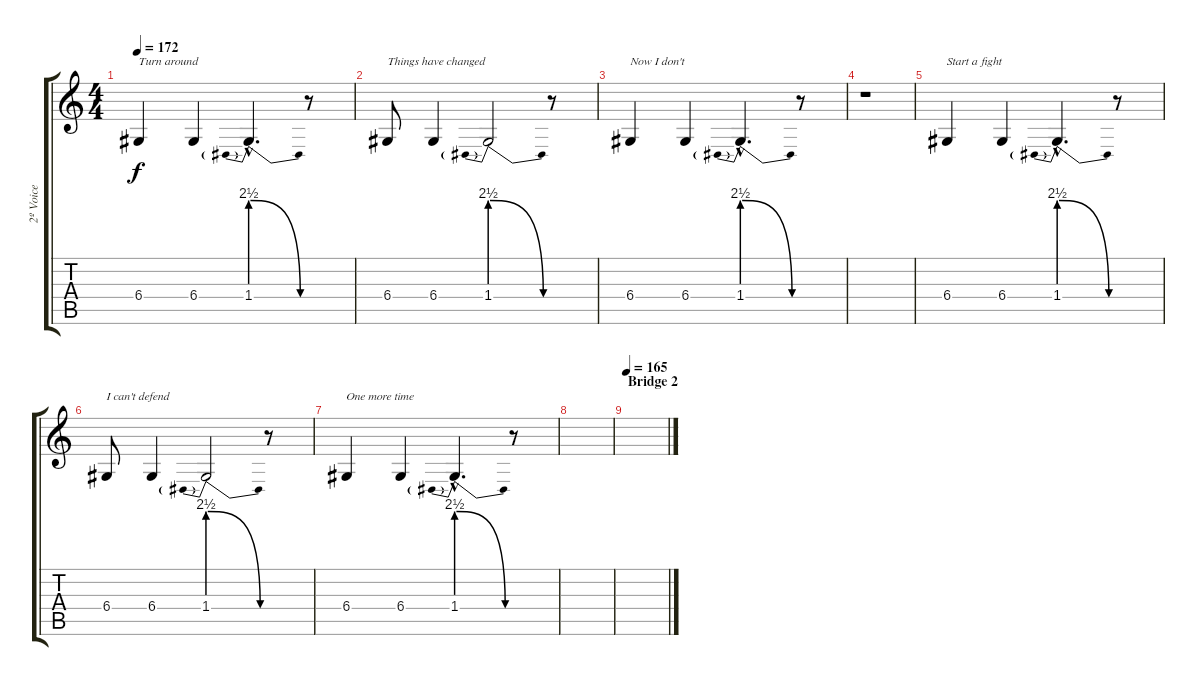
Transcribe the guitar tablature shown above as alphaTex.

\track ("2º Voice" "2º Voice") {instrument altosax}
\staff {score tabs}
\tuning (E4 B3 G3 D3 A2 E2) {hide}
\ts (4 4)
\tempo 172
\clef g2
\ks c
6.4.4{txt "Turn around" dy f} 6.4.4 1.4{be (prebendrelease 0 10 60 0) hac}.4{d} r.8 |
6.4.8{txt "Things have changed"} 6.4.4 1.4{be (prebendrelease 0 10 60 0)}.2 r.8 |
6.4.4{txt "Now I don't"} 6.4.4 1.4{be (prebendrelease 0 10 60 0) hac}.4{d} r.8 |
r.1 |
6.4.4{txt "Start a fight"} 6.4.4 1.4{be (prebendrelease 0 10 60 0) hac}.4{d} r.8 |
6.4.8{txt "I can't defend"} 6.4.4 1.4{be (prebendrelease 0 10 60 0)}.2 r.8 |
6.4.4{txt "One more time"} 6.4.4 1.4{be (prebendrelease 0 10 60 0) hac}.4{d} r.8 |
|
\section ("" "Bridge 2")
\tempo 165
